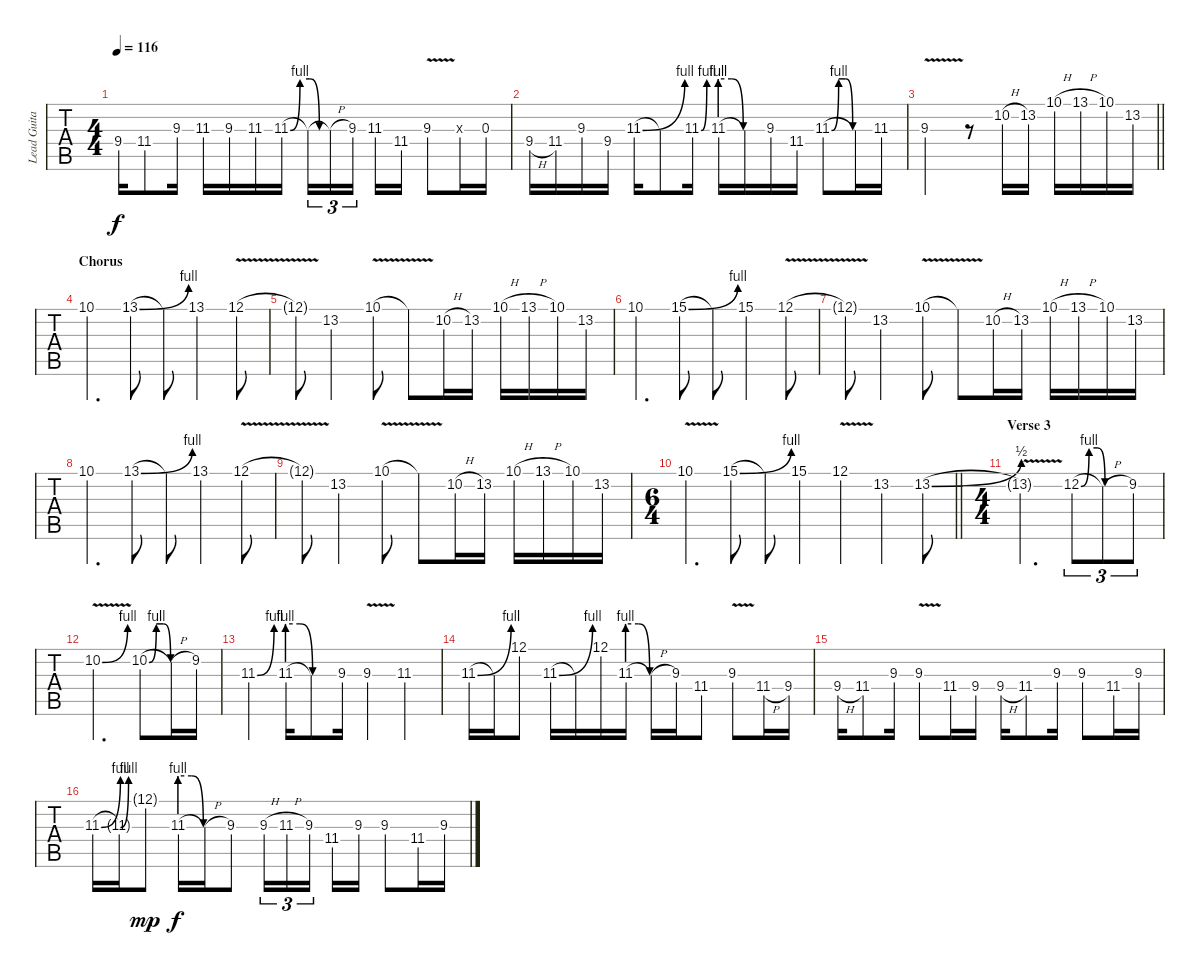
\track ("Lead Guitar - Main Theme (Tr. 3A)" "Lead Guita") {instrument distortionguitar}
\staff {tabs}
\tuning (E4 B3 G3 D3 A2 E2) {hide}
\ts (4 4)
\tempo 116
\clef g2
\ks c
9.4.16{dy f} 11.4.8 9.3.16 11.3.16 9.3.16 11.3.16 11.3{be (custom 0 0 10 4 20 4 30 0 60 0)}.16 11.3{t}.16{tu (3 2)} 11.3{h t}.16{tu (3 2)} 9.3.16{tu (3 2) beam splitsecondary} 11.3.16 11.4.16 9.3{v}.8 0.3{x}.16 0.3.16 |
9.4{h}.16 11.4.16 9.3.16 9.4.16 11.3{be (bend 0 0 60 4)}.16 11.3{t}.8 11.3{be (bend 0 0 60 4)}.16 11.3{be (custom 0 4 15 4 30 0 60 0)}.16 11.3{t}.16 9.3.16 11.4.16 11.3{be (custom 0 0 10 4 20 4 30 0 60 0)}.8 11.3{t}.16 11.3.16 |
\barLineRight lightlight
9.3{v}.2 r.8 10.2{h}.16 13.2.16 10.1{h}.16 13.1{h}.16 10.1.16 13.2.16 |
\section ("" "Chorus")
10.1.4{d} 13.1{be (bend 0 0 60 4)}.8 13.1{t}.8 13.1.4 12.1{v}.8 |
12.1{t}.8 13.2.4 10.1{v}.8 10.1{t}.8 10.2{h}.16 13.2.16 10.1{h}.16 13.1{h}.16 10.1.16 13.2.16 |
10.1.4{d} 15.1{be (bend 0 0 60 4)}.8 15.1{t}.8 15.1.4 12.1{v}.8 |
12.1{t}.8 13.2.4 10.1{v}.8 10.1{t}.8 10.2{h}.16 13.2.16 10.1{h}.16 13.1{h}.16 10.1.16 13.2.16 |
10.1.4{d} 13.1{be (bend 0 0 60 4)}.8 13.1{t}.8 13.1.4 12.1{v}.8 |
12.1{t}.8 13.2.4 10.1{v}.8 10.1{t}.8 10.2{h}.16 13.2.16 10.1{h}.16 13.1{h}.16 10.1.16 13.2.16 |
\ts (6 4)
\barLineRight lightlight
10.1{v}.4{d} 15.1{be (bend 0 0 60 4)}.8 15.1{t}.8 15.1.4 12.1{v}.4 13.2.4 13.2{be (bend 0 0 60 2)}.8 |
\ts (4 4)
\section ("" "Verse 3")
13.2{v t}.2{d} 12.2{be (custom 0 0 10 4 20 4 30 0 60 0)}.8{tu (3 2)} 12.2{h t}.8{tu (3 2)} 9.2.8{tu (3 2)} |
10.2{be (bend 0 0 60 4) v}.2{d} 10.2{be (custom 0 0 10 4 20 4 30 0 60 0)}.8 10.2{h t}.16 9.2.16 |
11.3{be (bend 0 0 60 4)}.4 11.3{be (custom 0 4 15 4 30 0 60 0)}.16 11.3{t}.8 9.3.16 9.3{v}.4 11.3.4 |
11.3{be (bend 0 0 60 4)}.16 11.3{t}.16 12.1.8 11.3{be (bend 0 0 60 4)}.16 11.3{t}.16 12.1.16 11.3{be (custom 0 4 15 4 30 0 60 0)}.16 11.3{h t}.16 9.3.16 11.4.8 9.3{v}.8 11.4{h}.16 9.4.16 |
9.4{h}.16 11.4.8 9.3.16 9.3{v}.8 11.4.16 9.4.16 9.4{h}.16 11.4.8 9.3.16 9.3.8 11.4.16 9.3.16 |
11.3{be (bend 0 0 60 4)}.16 11.3{be (bend 0 0 60 4) t}.16 12.1{g}.8{dy mp} 11.3{be (custom 0 4 15 4 30 0 60 0)}.16{dy f} 11.3{h t}.16 9.3.8 9.3{h}.16{tu (3 2)} 11.3{h}.16{tu (3 2)} 9.3.16{tu (3 2) beam splitsecondary} 11.4.16 9.3.16 9.3.8 11.4.16 9.3.16
